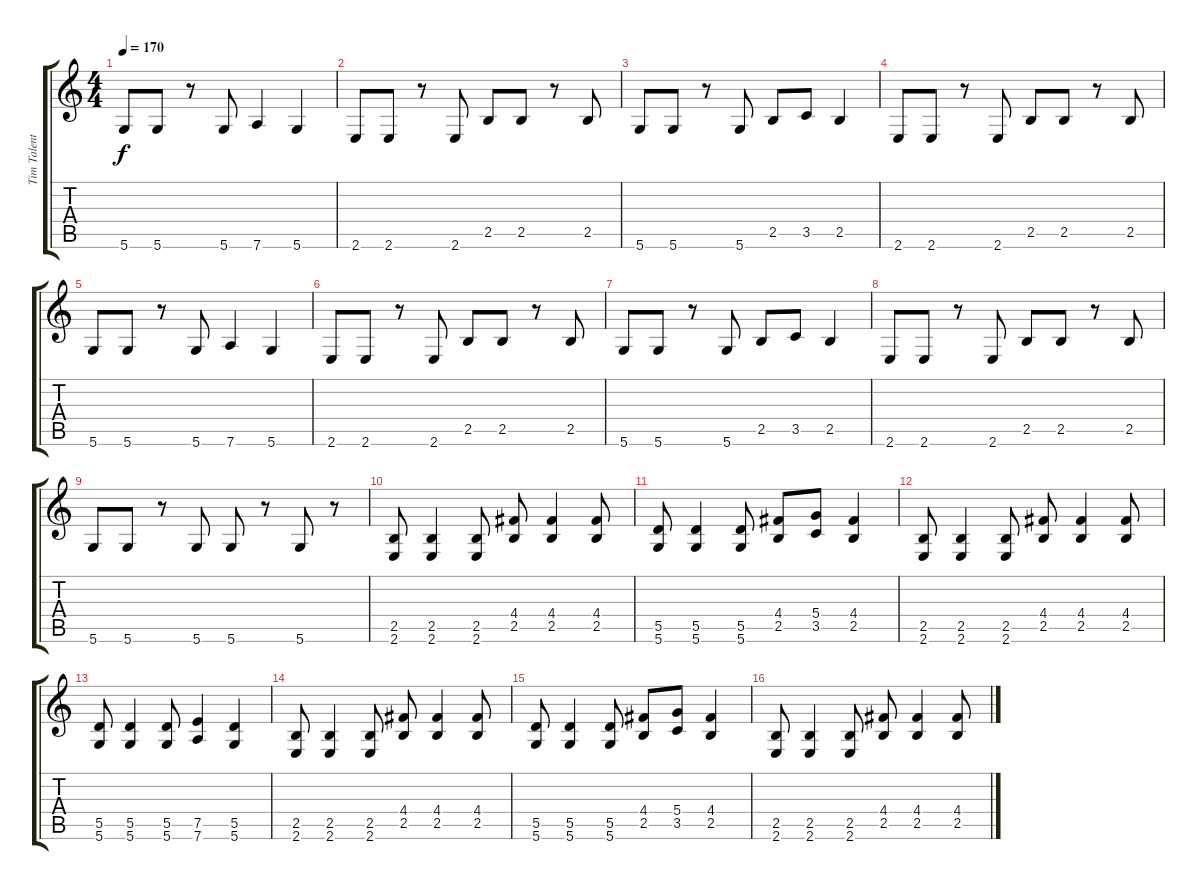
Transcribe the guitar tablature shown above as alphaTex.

\track ("Tim Talent" "Tim Talent") {instrument distortionguitar}
\staff {score tabs}
\tuning (E4 B3 G3 D3 A2 D2) {hide}
\ts (4 4)
\tempo 170
\clef g2
\ks c
5.6.8{dy f} 5.6.8 r.8 5.6.8 7.6.4 5.6.4 |
2.6.8 2.6.8 r.8 2.6.8 2.5.8 2.5.8 r.8 2.5.8 |
5.6.8 5.6.8 r.8 5.6.8 2.5.8 3.5.8 2.5.4 |
2.6.8 2.6.8 r.8 2.6.8 2.5.8 2.5.8 r.8 2.5.8 |
5.6.8 5.6.8 r.8 5.6.8 7.6.4 5.6.4 |
2.6.8 2.6.8 r.8 2.6.8 2.5.8 2.5.8 r.8 2.5.8 |
5.6.8 5.6.8 r.8 5.6.8 2.5.8 3.5.8 2.5.4 |
2.6.8 2.6.8 r.8 2.6.8 2.5.8 2.5.8 r.8 2.5.8 |
5.6.8 5.6.8 r.8 5.6.8 5.6.8 r.8 5.6.8 r.8 |
(2.5 2.6).8 (2.5 2.6).4 (2.5 2.6).8 (4.4 2.5).8 (4.4 2.5).4 (4.4 2.5).8 |
(5.5 5.6).8 (5.5 5.6).4 (5.5 5.6).8 (4.4 2.5).8 (5.4 3.5).8 (4.4 2.5).4 |
(2.5 2.6).8 (2.5 2.6).4 (2.5 2.6).8 (4.4 2.5).8 (4.4 2.5).4 (4.4 2.5).8 |
(5.5 5.6).8 (5.5 5.6).4 (5.5 5.6).8 (7.5 7.6).4 (5.5 5.6).4 |
(2.5 2.6).8 (2.5 2.6).4 (2.5 2.6).8 (4.4 2.5).8 (4.4 2.5).4 (4.4 2.5).8 |
(5.5 5.6).8 (5.5 5.6).4 (5.5 5.6).8 (4.4 2.5).8 (5.4 3.5).8 (4.4 2.5).4 |
(2.5 2.6).8 (2.5 2.6).4 (2.5 2.6).8 (4.4 2.5).8 (4.4 2.5).4 (4.4 2.5).8
